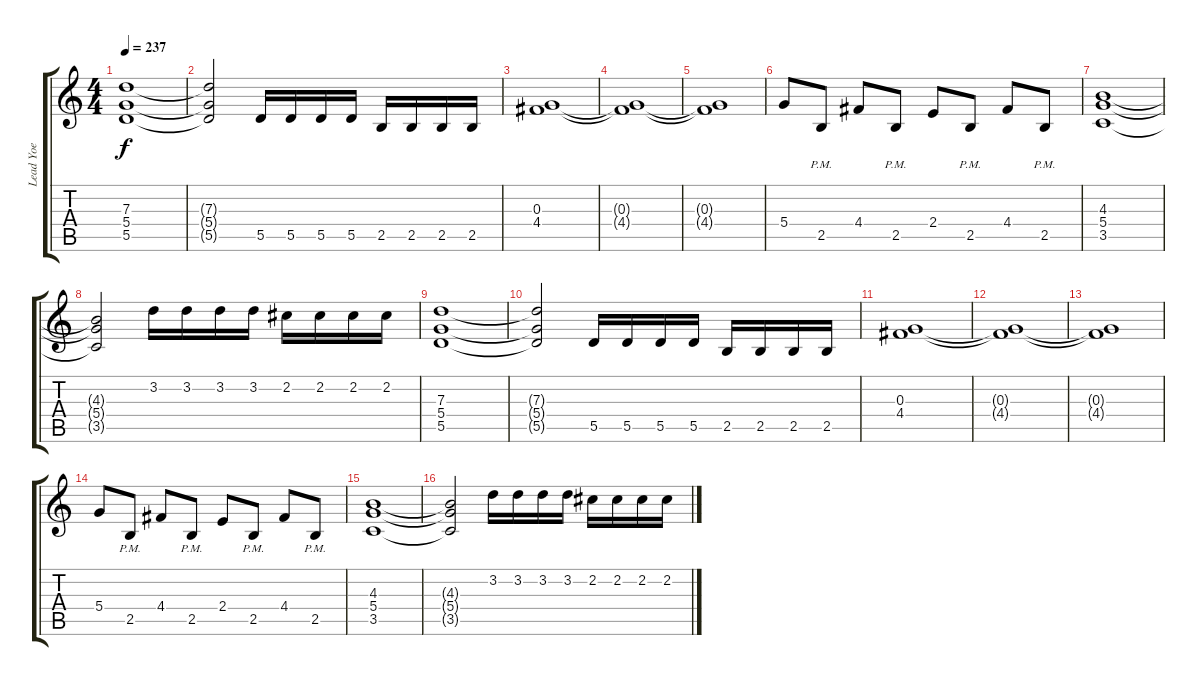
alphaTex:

\track ("Lead Yoe" "Lead Yoe") {instrument overdrivenguitar}
\staff {score tabs}
\tuning (E4 B3 G3 D3 A2 E2) {hide}
\ts (4 4)
\tempo 237
\clef g2
\ks c
(7.3 5.4 5.5).1{dy f} |
(7.3{t} 5.4{t} 5.5{t}).2 5.5.16 5.5.16 5.5.16 5.5.16 2.5.16 2.5.16 2.5.16 2.5.16 |
(0.3 4.4).1 |
(0.3{t} 4.4{t}).1 |
(0.3{t} 4.4{t}).1 |
5.4.8 2.5{pm}.8 4.4.8 2.5{pm}.8 2.4.8 2.5{pm}.8 4.4.8 2.5{pm}.8 |
(4.3 5.4 3.5).1 |
(4.3{t} 5.4{t} 3.5{t}).2 3.2.16 3.2.16 3.2.16 3.2.16 2.2.16 2.2.16 2.2.16 2.2.16 |
(7.3 5.4 5.5).1 |
(7.3{t} 5.4{t} 5.5{t}).2 5.5.16 5.5.16 5.5.16 5.5.16 2.5.16 2.5.16 2.5.16 2.5.16 |
(0.3 4.4).1 |
(0.3{t} 4.4{t}).1 |
(0.3{t} 4.4{t}).1 |
5.4.8 2.5{pm}.8 4.4.8 2.5{pm}.8 2.4.8 2.5{pm}.8 4.4.8 2.5{pm}.8 |
(4.3 5.4 3.5).1 |
(4.3{t} 5.4{t} 3.5{t}).2 3.2.16 3.2.16 3.2.16 3.2.16 2.2.16 2.2.16 2.2.16 2.2.16
